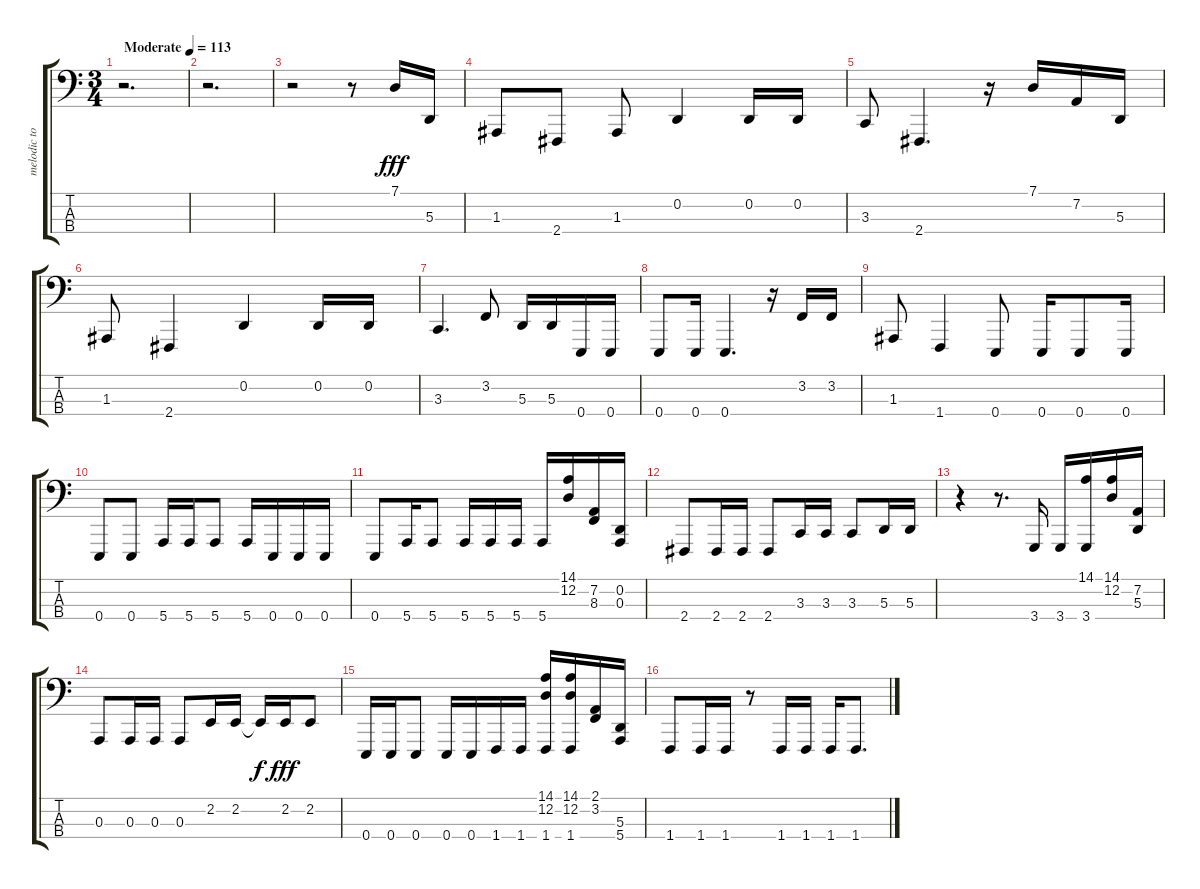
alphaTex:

\track ("melodic tom" "melodic to") {instrument melodictom}
\staff {score tabs}
\tuning (G2 D2 A1 E1) {hide}
\ts (3 4)
\tempo (113 "Moderate")
\clef f4
\ks c
r.2{d dy fff instrument melodictom} |
r.2{d} |
r.2 r.8 7.1.16 5.3.16 |
1.3.8 2.4.8 1.3.8 0.2.4 0.2.16 0.2.16 |
3.3.8 2.4.4{d} r.16 7.1.16 7.2.16 5.3.16 |
1.3.8 2.4.4 0.2.4 0.2.16 0.2.16 |
3.3.4{d} 3.2.8 5.3.16 5.3.16 0.4.16 0.4.16 |
0.4.8 0.4.16 0.4.4{d} r.16 3.2.16 3.2.16 |
1.3.8 1.4.4 0.4.8 0.4.16 0.4.8 0.4.16 |
0.4.8 0.4.8 5.4.16 5.4.16 5.4.8 5.4.16 0.4.16 0.4.16 0.4.16 |
0.4.8 5.4.16 5.4.8 5.4.16 5.4.16 5.4.16 5.4.16 (14.1 12.2).16 (7.2 8.3).16 (0.2 0.3).16 |
2.4.8 2.4.16 2.4.16 2.4.8 3.3.16 3.3.16 3.3.8 5.3.16 5.3.16 |
r.4 r.8{d} 3.4.16 3.4.16 (14.1 3.4).16 (14.1 12.2).16 (7.2 5.3).16 |
0.3.8 0.3.16 0.3.16 0.3.8 2.2.16 2.2.16 2.2{t}.16{dy f} 2.2.16{dy fff} 2.2.8 |
0.4.16 0.4.16 0.4.8 0.4.16 0.4.16 1.4.16 1.4.16 (14.1 12.2 1.4).16 (14.1 12.2 1.4).16 (2.1 3.2).16 (5.3 5.4).16 |
1.4.8 1.4.16 1.4.16 r.8 1.4.16 1.4.16 1.4.16 1.4.8{d}
